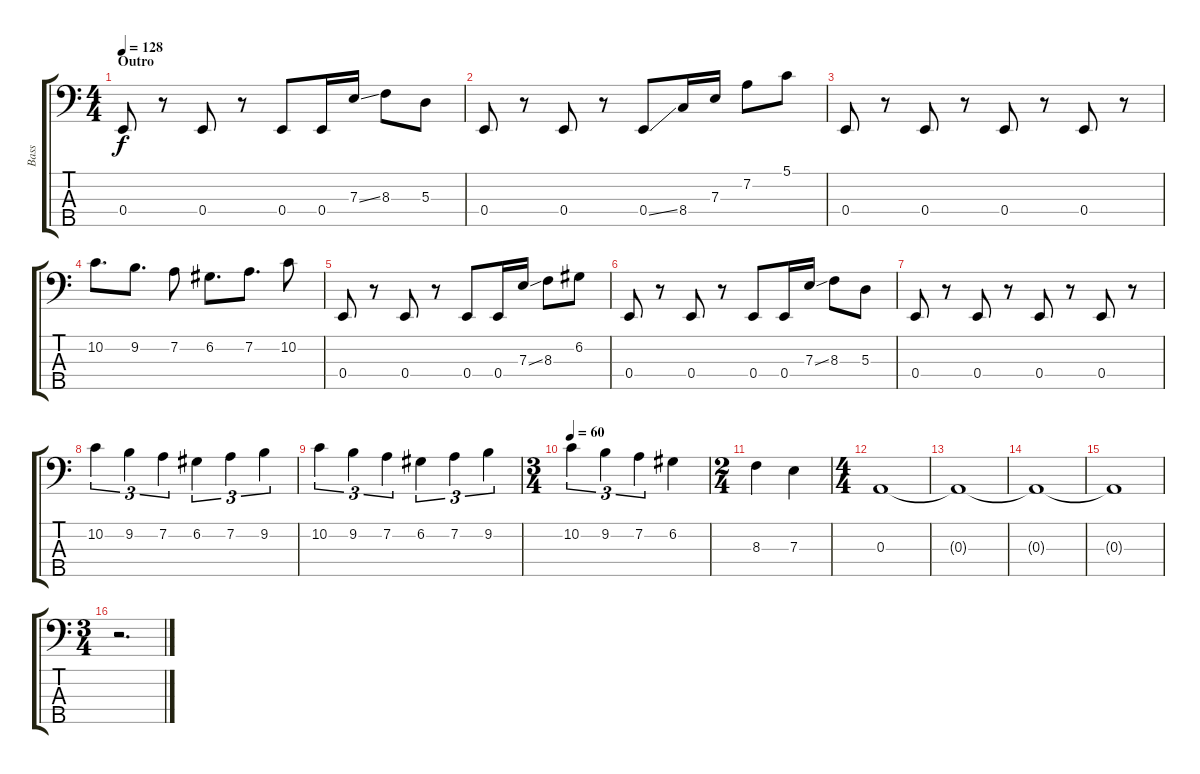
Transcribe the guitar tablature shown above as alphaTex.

\track ("Bass" "Bass") {instrument electricbassfinger}
\staff {score tabs}
\tuning (G2 D2 A1 E1 B0) {hide}
\ts (4 4)
\section ("" "Outro")
\tempo 128
\clef f4
\ks c
0.4.8{dy f} r.8 0.4.8 r.8 0.4.8 0.4.16 7.3{ss}.16 8.3.8 5.3.8 |
0.4.8 r.8 0.4.8 r.8 0.4{ss}.8 8.4.16 7.3.16 7.2.8 5.1.8 |
0.4.8 r.8 0.4.8 r.8 0.4.8 r.8 0.4.8 r.8 |
10.2.8{d} 9.2.8{d} 7.2.8 6.2.8{d} 7.2.8{d} 10.2.8 |
0.4.8 r.8 0.4.8 r.8 0.4.8 0.4.16 7.3{ss}.16 8.3.8 6.2.8 |
0.4.8 r.8 0.4.8 r.8 0.4.8 0.4.16 7.3{ss}.16 8.3.8 5.3.8 |
0.4.8 r.8 0.4.8 r.8 0.4.8 r.8 0.4.8 r.8 |
10.2.4{tu (3 2)} 9.2.4{tu (3 2)} 7.2.4{tu (3 2)} 6.2.4{tu (3 2)} 7.2.4{tu (3 2)} 9.2.4{tu (3 2)} |
10.2.4{tu (3 2)} 9.2.4{tu (3 2)} 7.2.4{tu (3 2)} 6.2.4{tu (3 2)} 7.2.4{tu (3 2)} 9.2.4{tu (3 2)} |
\ts (3 4)
\tempo 60
10.2.4{tu (3 2)} 9.2.4{tu (3 2)} 7.2.4{tu (3 2)} 6.2.4 |
\ts (2 4)
8.3.4 7.3.4 |
\ts (4 4)
0.3.1 |
0.3{t}.1 |
0.3{t}.1 |
0.3{t}.1 |
\ts (3 4)
r.2{d}
